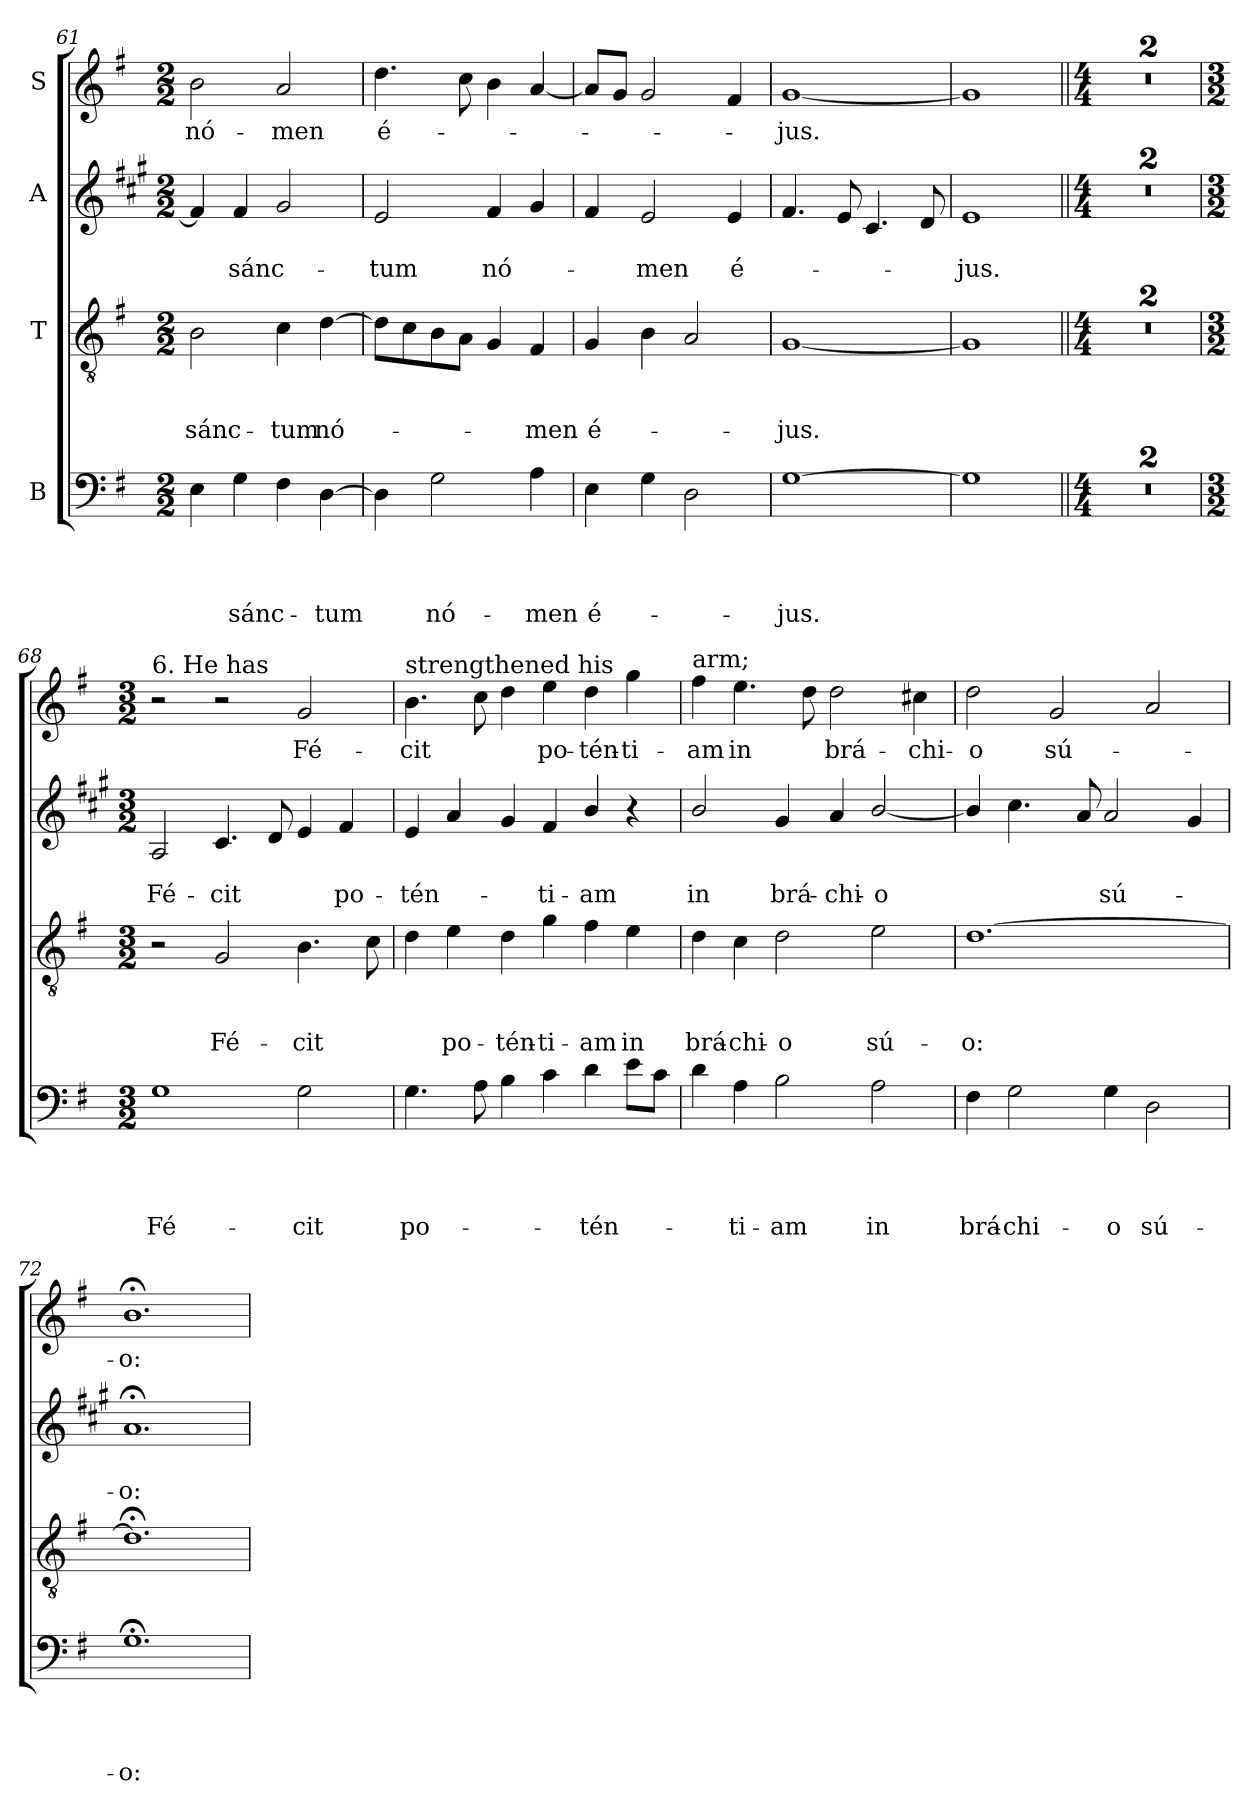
**kern	**text	**text	**text	**text	**kern	**text	**text	**text	**kern	**text	**text	**kern	**text
*part4	*part4	*part4	*part4	*part4	*part3	*part3	*part3	*part3	*part2	*part2	*part2	*part1	*part1
*staff4	*staff4	*staff4	*staff4	*staff4	*staff3	*staff3	*staff3	*staff3	*staff2	*staff2	*staff2	*staff1	*staff1
*I"B	*	*	*	*	*I"T	*	*	*	*I"A	*	*	*I"S	*
*clefF4	*	*	*	*	*clefGv2	*	*	*	*clefG2	*	*	*clefG2	*
*	*	*	*	*	*	*	*	*	*ITrd1c2	*	*	*	*
*k[f#]	*	*	*	*	*k[f#]	*	*	*	*k[f#]	*	*	*k[f#]	*
*G:	*	*	*	*	*G:	*	*	*	*G:	*	*	*G:	*
*M2/2	*	*	*	*	*M2/2	*	*	*	*M2/2	*	*	*M2/2	*
=61	=61	=61	=61	=61	=61	=61	=61	=61	=61	=61	=61	=61	=61
!	!	!	!	!	!	!	!	!LO:LY:b	!	!	!	!	!LO:LY:b
4E\	.	.	.	.	2B\	.	.	sánc-	4e/]	.	.	2b\	nó-
!	!	!	!	!LO:LY:b	!	!	!	!	!	!	!LO:LY:b	!	!
4G\	.	.	.	sánc-	.	.	.	.	4e/	.	sánc-	.	.
!	!	!	!	!	!	!	!	!LO:LY:b	!	!	!	!	!LO:LY:b
4F#\	.	.	.	.	4c\	.	.	-tum	2f#/	.	.	2a/	-men
!	!	!	!	!LO:LY:b	!	!	!	!LO:LY:b	!	!	!	!	!
[4D\	.	.	.	-tum	[4d\	.	.	nó-	.	.	.	.	.
=62	=62	=62	=62	=62	=62	=62	=62	=62	=62	=62	=62	=62	=62
!	!	!	!	!	!	!	!	!	!	!	!LO:LY:b	!	!LO:LY:b
4D\]	.	.	.	.	8d\L]	.	.	.	2d/	.	-tum	4.dd\	é-
.	.	.	.	.	8c\	.	.	.	.	.	.	.	.
!	!	!	!	!LO:LY:b	!	!	!	!	!	!	!	!	!
2G\	.	.	.	nó-	8B\	.	.	.	.	.	.	.	.
.	.	.	.	.	8A\J	.	.	.	.	.	.	8cc\	.
!	!	!	!	!	!	!	!	!	!	!	!LO:LY:b	!	!
.	.	.	.	.	4G/	.	.	.	4e/	.	nó-	4b\	.
!	!	!	!	!LO:LY:b	!	!	!	!LO:LY:b	!	!	!	!	!
4A\	.	.	.	-men	4F#/	.	.	-men	4f#/	.	.	[4a/	.
=63	=63	=63	=63	=63	=63	=63	=63	=63	=63	=63	=63	=63	=63
!	!	!	!	!LO:LY:b	!	!	!	!LO:LY:b	!	!	!	!	!
4E\	.	.	.	é-	4G/	.	.	é-	4e/	.	.	8a/L]	.
.	.	.	.	.	.	.	.	.	.	.	.	8g/J	.
!	!	!	!	!	!	!	!	!	!	!	!LO:LY:b	!	!
4G\	.	.	.	.	4B\	.	.	.	2d/	.	-men	2g/	.
2D\	.	.	.	.	2A/	.	.	.	.	.	.	.	.
!	!	!	!	!	!	!	!	!	!	!	!LO:LY:b	!	!
.	.	.	.	.	.	.	.	.	4d/	.	é-	4f#/	.
!!LO:LB:g=z
=64	=64	=64	=64	=64	=64	=64	=64	=64	=64	=64	=64	=64	=64
!	!	!	!	!LO:LY:b	!	!	!	!LO:LY:b	!	!	!	!	!LO:LY:b
[1G	.	.	.	-jus.	[1G	.	.	-jus.	4.e/	.	.	[1g	-jus.
.	.	.	.	.	.	.	.	.	8d/	.	.	.	.
.	.	.	.	.	.	.	.	.	4.B/	.	.	.	.
.	.	.	.	.	.	.	.	.	8c/	.	.	.	.
=65	=65	=65	=65	=65	=65	=65	=65	=65	=65	=65	=65	=65	=65
!	!	!	!	!	!	!	!	!	!	!	!LO:LY:b	!	!
1G]	.	.	.	.	1G]	.	.	.	1d	.	-jus.	1g]	.
=66||	=66||	=66||	=66||	=66||	=66||	=66||	=66||	=66||	=66||	=66||	=66||	=66||	=66||
*M4/4	*	*	*	*	*M4/4	*	*	*	*M4/4	*	*	*M4/4	*
1r	.	.	.	.	1r	.	.	.	1r	.	.	1r	.
=67	=67	=67	=67	=67	=67	=67	=67	=67	=67	=67	=67	=67	=67
1r	.	.	.	.	1r	.	.	.	1r	.	.	1r	.
=68	=68	=68	=68	=68	=68	=68	=68	=68	=68	=68	=68	=68	=68
*M3/2	*	*	*	*	*M3/2	*	*	*	*M3/2	*	*	*M3/2	*
!	!	!	!	!	!	!	!	!	!	!	!	!LO:TX:a:t=6. He has	!
!	!	!	!	!LO:LY:b	!	!	!	!	!	!	!LO:LY:b	!	!
1G	.	.	.	Fé-	2r	.	.	.	2G/	.	Fé-	2r	.
!	!	!	!	!	!	!	!	!LO:LY:b	!	!	!LO:LY:b	!	!
.	.	.	.	.	2G/	.	.	Fé-	4.B/	.	-cit	2r	.
.	.	.	.	.	.	.	.	.	8c/	.	.	.	.
!	!	!	!	!LO:LY:b	!	!	!	!LO:LY:b	!	!	!	!	!LO:LY:b
2G\	.	.	.	-cit	4.B\	.	.	-cit	4d/	.	.	2g/	Fé-
!	!	!	!	!	!	!	!	!	!	!	!LO:LY:b	!	!
.	.	.	.	.	.	.	.	.	4e/	.	po-	.	.
.	.	.	.	.	8c\	.	.	.	.	.	.	.	.
!!LO:PB:g=z
=69	=69	=69	=69	=69	=69	=69	=69	=69	=69	=69	=69	=69	=69
!	!	!	!	!	!	!	!	!	!	!	!	!LO:TX:a:t=strengthened his	!
!	!	!	!	!LO:LY:b	!	!	!	!	!	!	!LO:LY:b	!	!LO:LY:b
4.G\	.	.	.	po-	4d\	.	.	.	4d/	.	-tén-	4.b\	-cit
!	!	!	!	!	!	!	!	!LO:LY:b	!	!	!	!	!
.	.	.	.	.	4e\	.	.	po-	4g/	.	.	.	.
8A\	.	.	.	.	.	.	.	.	.	.	.	8cc\	.
!	!	!	!	!	!	!	!	!LO:LY:b	!	!	!	!	!
4B\	.	.	.	.	4d\	.	.	-tén-	4f#/	.	.	4dd\	.
!	!	!	!	!	!	!	!	!LO:LY:b	!	!	!LO:LY:b	!	!LO:LY:b
4c\	.	.	.	.	4g\	.	.	-ti-	4e/	.	-ti-	4ee\	po-
!	!	!	!	!LO:LY:b	!	!	!	!LO:LY:b	!	!	!LO:LY:b	!	!LO:LY:b
4d\	.	.	.	-tén-	4f#\	.	.	-am	4a/	.	-am	4dd\	-tén-
!	!	!	!	!	!	!	!	!LO:LY:b	!	!	!	!	!LO:LY:b
8e\L	.	.	.	.	4e\	.	.	in	4r	.	.	4gg\	-ti-
8c\J	.	.	.	.	.	.	.	.	.	.	.	.	.
=70	=70	=70	=70	=70	=70	=70	=70	=70	=70	=70	=70	=70	=70
!	!	!	!	!	!	!	!	!	!	!	!	!LO:TX:a:t=arm;	!
!	!	!	!	!	!	!	!	!LO:LY:b	!	!	!LO:LY:b	!	!LO:LY:b
4d\	.	.	.	.	4d\	.	.	brá-	2a/	.	in	4ff#\	-am
!	!	!	!	!LO:LY:b	!	!	!	!LO:LY:b	!	!	!	!	!LO:LY:b
4A\	.	.	.	-ti-	4c\	.	.	-chi-	.	.	.	4.ee\	in
!	!	!	!	!LO:LY:b	!	!	!	!LO:LY:b	!	!	!LO:LY:b	!	!
2B\	.	.	.	-am	2d\	.	.	-o	4f#/	.	brá-	.	.
.	.	.	.	.	.	.	.	.	.	.	.	8dd\	.
!	!	!	!	!	!	!	!	!	!	!	!LO:LY:b	!	!LO:LY:b
.	.	.	.	.	.	.	.	.	4g/	.	-chi-	2dd\	brá-
!	!	!	!	!LO:LY:b	!	!	!	!LO:LY:b	!	!	!LO:LY:b	!	!
2A\	.	.	.	in	2e\	.	.	sú-	[2a/	.	-o	.	.
!	!	!	!	!	!	!	!	!	!	!	!	!	!LO:LY:b
.	.	.	.	.	.	.	.	.	.	.	.	4cc#\	-chi-
=71	=71	=71	=71	=71	=71	=71	=71	=71	=71	=71	=71	=71	=71
!	!	!	!	!LO:LY:b	!	!	!	!LO:LY:b	!	!	!	!	!LO:LY:b
4F#\	.	.	.	brá-	[1.d	.	.	-o:	4a/]	.	.	2dd\	-o
!	!	!	!	!LO:LY:b	!	!	!	!	!	!	!	!	!
2G\	.	.	.	-chi-	.	.	.	.	4.b\	.	.	.	.
!	!	!	!	!	!	!	!	!	!	!	!	!	!LO:LY:b
.	.	.	.	.	.	.	.	.	.	.	.	2g/	sú-
.	.	.	.	.	.	.	.	.	8g/	.	.	.	.
!	!	!	!	!LO:LY:b	!	!	!	!	!	!	!LO:LY:b	!	!
4G\	.	.	.	-o	.	.	.	.	2g/	.	sú-	.	.
!	!	!	!	!LO:LY:b	!	!	!	!	!	!	!	!	!
2D\	.	.	.	sú-	.	.	.	.	.	.	.	2a/	.
.	.	.	.	.	.	.	.	.	4f#/	.	.	.	.
=72	=72	=72	=72	=72	=72	=72	=72	=72	=72	=72	=72	=72	=72
!	!	!	!	!LO:LY:b	!	!	!	!	!	!	!LO:LY:b	!	!LO:LY:b
1.G;<	.	.	.	-o:	1.d;<]	.	.	.	1.g;	.	-o:	1.b;<	-o:
=	=	=	=	=	=	=	=	=	=	=	=	=	=
*-	*-	*-	*-	*-	*-	*-	*-	*-	*-	*-	*-	*-	*-
